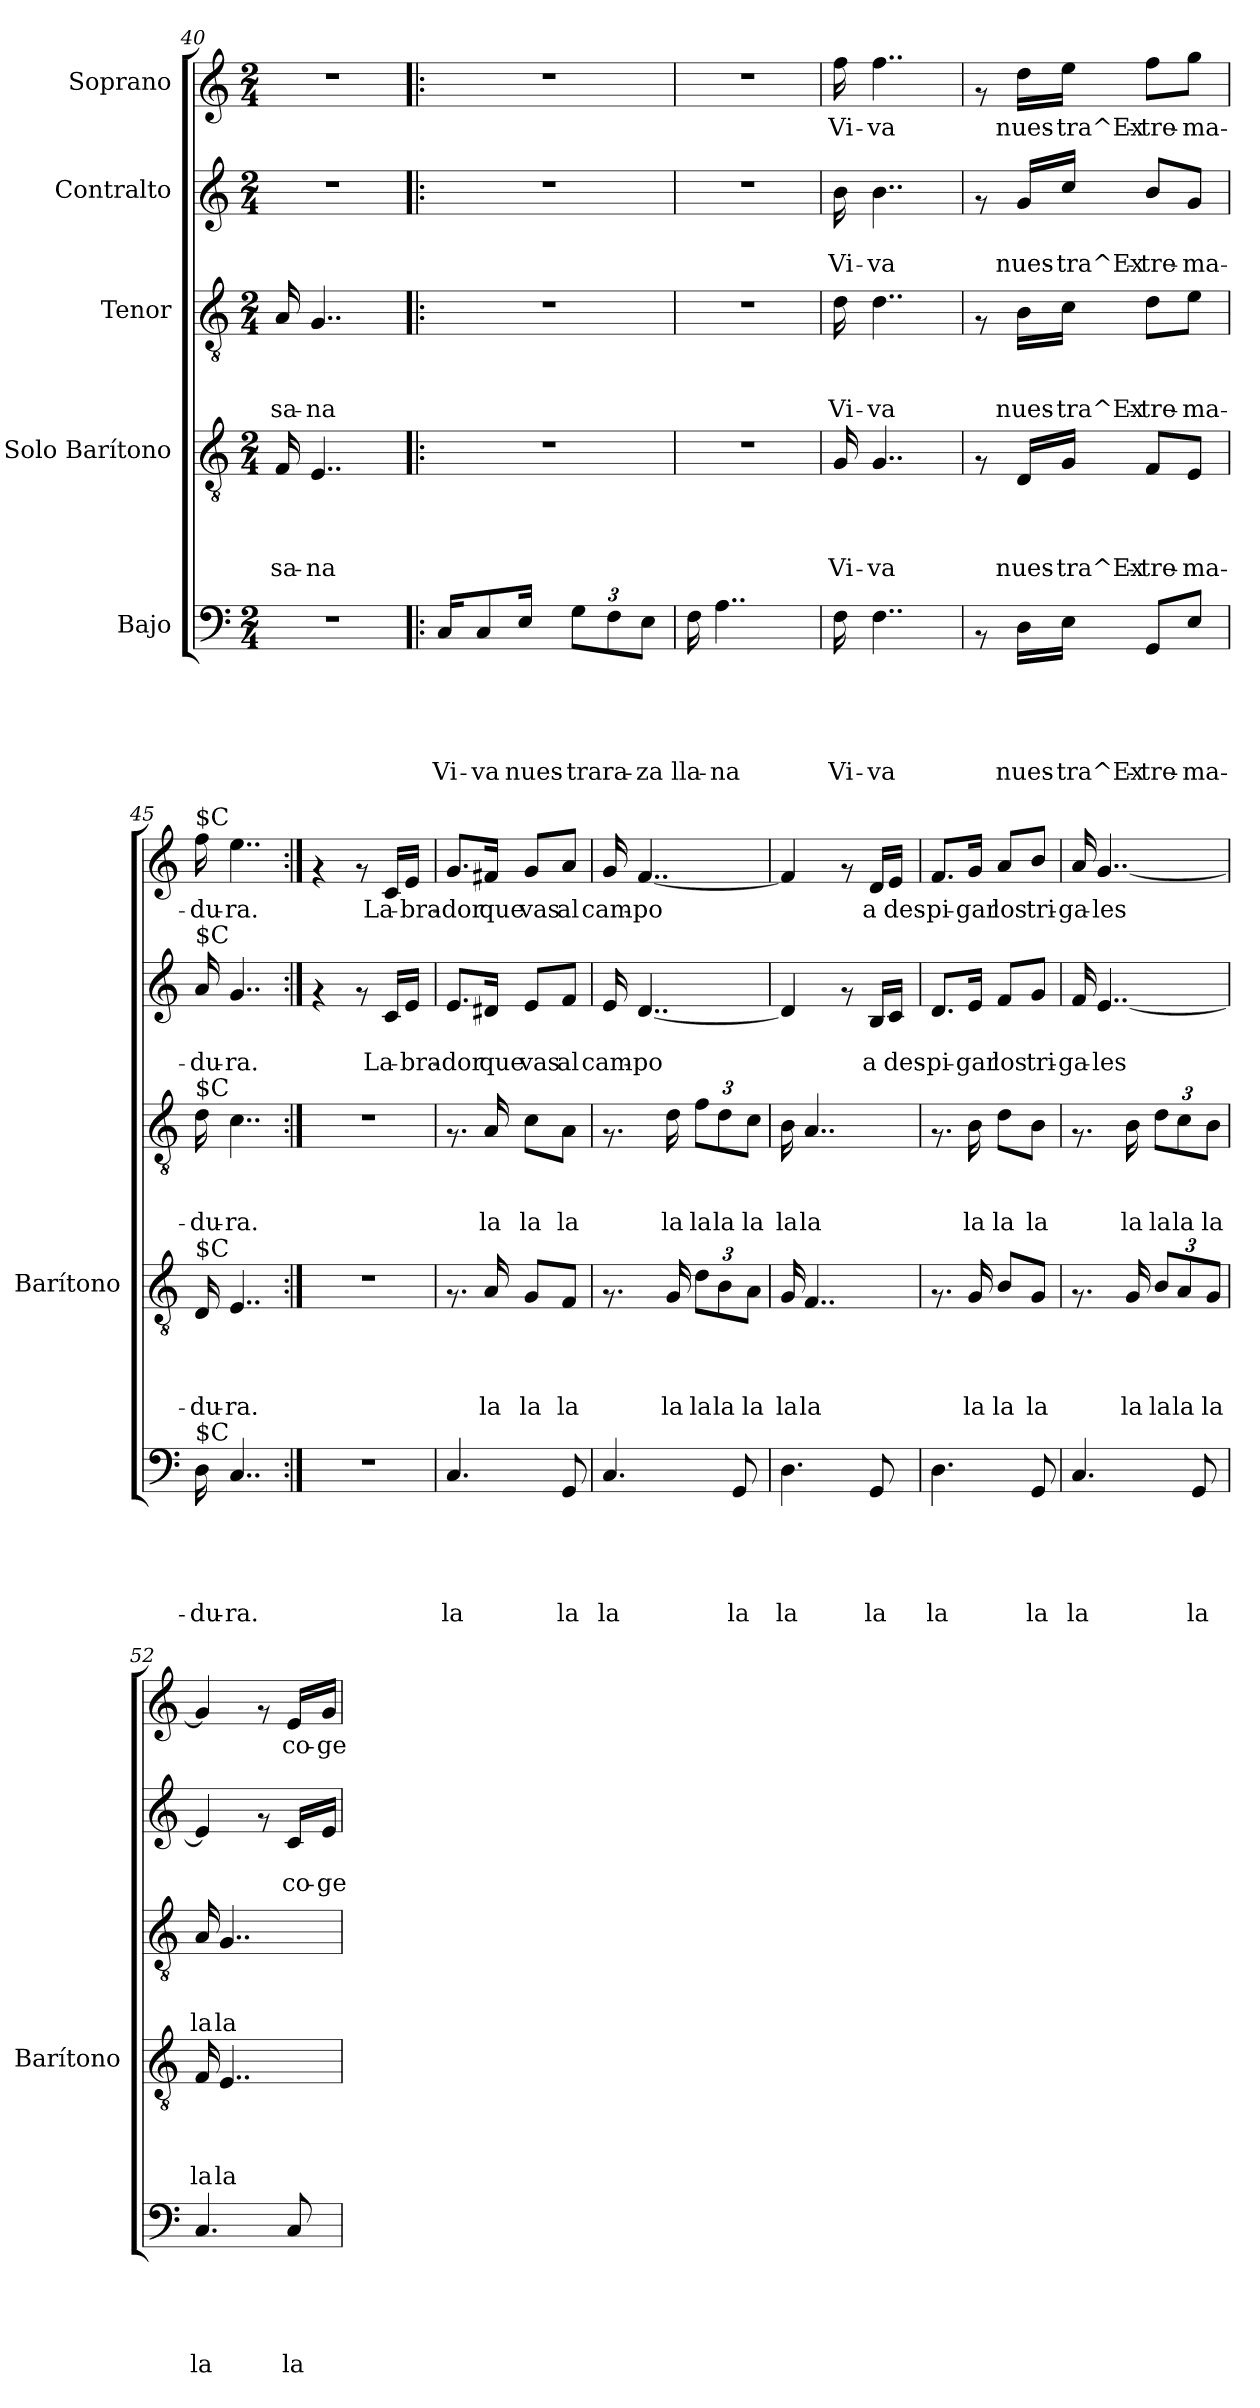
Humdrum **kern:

**kern	**text	**text	**text	**text	**text	**kern	**text	**text	**text	**text	**kern	**text	**text	**text	**kern	**text	**text	**kern	**text
*part5	*part5	*part5	*part5	*part5	*part5	*part4	*part4	*part4	*part4	*part4	*part3	*part3	*part3	*part3	*part2	*part2	*part2	*part1	*part1
*staff5	*staff5	*staff5	*staff5	*staff5	*staff5	*staff4	*staff4	*staff4	*staff4	*staff4	*staff3	*staff3	*staff3	*staff3	*staff2	*staff2	*staff2	*staff1	*staff1
*I"Bajo	*	*	*	*	*	*I"Solo Barítono	*	*	*	*	*I"Tenor	*	*	*	*I"Contralto	*	*	*I"Soprano	*
*	*	*	*	*	*	*I'Barítono	*	*	*	*	*	*	*	*	*	*	*	*	*
*clefF4	*	*	*	*	*	*clefGv2	*	*	*	*	*clefGv2	*	*	*	*clefG2	*	*	*clefG2	*
*k[]	*	*	*	*	*	*k[]	*	*	*	*	*k[]	*	*	*	*k[]	*	*	*k[]	*
*C:	*	*	*	*	*	*C:	*	*	*	*	*C:	*	*	*	*C:	*	*	*C:	*
*M2/4	*	*	*	*	*	*M2/4	*	*	*	*	*M2/4	*	*	*	*M2/4	*	*	*M2/4	*
=40	=40	=40	=40	=40	=40	=40	=40	=40	=40	=40	=40	=40	=40	=40	=40	=40	=40	=40	=40
!	!	!	!	!	!	!	!	!	!	!LO:LY:b	!	!	!	!LO:LY:b	!	!	!	!	!
2r	.	.	.	.	.	16F/	.	.	.	sa-	16A/	.	.	sa-	2r	.	.	2r	.
!	!	!	!	!	!	!	!	!	!	!LO:LY:b	!	!	!	!LO:LY:b	!	!	!	!	!
.	.	.	.	.	.	4..E/	.	.	.	-na	4..G/	.	.	-na	.	.	.	.	.
=41!|:	=41!|:	=41!|:	=41!|:	=41!|:	=41!|:	=41!|:	=41!|:	=41!|:	=41!|:	=41!|:	=41!|:	=41!|:	=41!|:	=41!|:	=41!|:	=41!|:	=41!|:	=41!|:	=41!|:
!	!	!	!	!	!LO:LY:b	!	!	!	!	!	!	!	!	!	!	!	!	!	!
16C/KL	.	.	.	.	Vi-	2r	.	.	.	.	2r	.	.	.	2r	.	.	2r	.
!	!	!	!	!	!LO:LY:b	!	!	!	!	!	!	!	!	!	!	!	!	!	!
8C/	.	.	.	.	-va	.	.	.	.	.	.	.	.	.	.	.	.	.	.
!	!	!	!	!	!LO:LY:b	!	!	!	!	!	!	!	!	!	!	!	!	!	!
16E/Jk	.	.	.	.	nues-	.	.	.	.	.	.	.	.	.	.	.	.	.	.
!	!	!	!	!	!LO:LY:b	!	!	!	!	!	!	!	!	!	!	!	!	!	!
12G\L	.	.	.	.	-tra	.	.	.	.	.	.	.	.	.	.	.	.	.	.
!	!	!	!	!	!LO:LY:b	!	!	!	!	!	!	!	!	!	!	!	!	!	!
12F\	.	.	.	.	ra-	.	.	.	.	.	.	.	.	.	.	.	.	.	.
!	!	!	!	!	!LO:LY:b	!	!	!	!	!	!	!	!	!	!	!	!	!	!
12E\J	.	.	.	.	-za	.	.	.	.	.	.	.	.	.	.	.	.	.	.
=42	=42	=42	=42	=42	=42	=42	=42	=42	=42	=42	=42	=42	=42	=42	=42	=42	=42	=42	=42
!	!	!	!	!	!LO:LY:b	!	!	!	!	!	!	!	!	!	!	!	!	!	!
16F\	.	.	.	.	lla-	2r	.	.	.	.	2r	.	.	.	2r	.	.	2r	.
!	!	!	!	!	!LO:LY:b	!	!	!	!	!	!	!	!	!	!	!	!	!	!
4..A\	.	.	.	.	-na	.	.	.	.	.	.	.	.	.	.	.	.	.	.
=43	=43	=43	=43	=43	=43	=43	=43	=43	=43	=43	=43	=43	=43	=43	=43	=43	=43	=43	=43
!	!	!	!	!	!LO:LY:b	!	!	!	!	!LO:LY:b	!	!	!	!LO:LY:b	!	!	!LO:LY:b	!	!LO:LY:b
16F\	.	.	.	.	Vi-	16G/	.	.	.	Vi-	16d\	.	.	Vi-	16b\	.	Vi-	16ff\	Vi-
!	!	!	!	!	!LO:LY:b	!	!	!	!	!LO:LY:b	!	!	!	!LO:LY:b	!	!	!LO:LY:b	!	!LO:LY:b
4..F\	.	.	.	.	-va	4..G/	.	.	.	-va	4..d\	.	.	-va	4..b\	.	-va	4..ff\	-va
!!LO:PB:g=z
=44	=44	=44	=44	=44	=44	=44	=44	=44	=44	=44	=44	=44	=44	=44	=44	=44	=44	=44	=44
8rAA	.	.	.	.	.	8rF	.	.	.	.	8rF	.	.	.	8rf	.	.	8rf	.
!	!	!	!	!	!LO:LY:b	!	!	!	!	!LO:LY:b	!	!	!	!LO:LY:b	!	!	!LO:LY:b	!	!LO:LY:b
16D\LL	.	.	.	.	nues-	16D/LL	.	.	.	nues-	16B\LL	.	.	nues-	16g/LL	.	nues-	16dd\LL	nues-
!	!	!	!	!	!LO:LY:b	!	!	!	!	!LO:LY:b	!	!	!	!LO:LY:b	!	!	!LO:LY:b	!	!LO:LY:b
16E\JJ	.	.	.	.	-tra^Ex-	16G/JJ	.	.	.	-tra^Ex-	16c\JJ	.	.	-tra^Ex-	16cc/JJ	.	-tra^Ex-	16ee\JJ	-tra^Ex-
!	!	!	!	!	!LO:LY:b	!	!	!	!	!LO:LY:b	!	!	!	!LO:LY:b	!	!	!LO:LY:b	!	!LO:LY:b
8GG/L	.	.	.	.	-tre-	8F/L	.	.	.	-tre-	8d\L	.	.	-tre-	8b/L	.	-tre-	8ff\L	-tre-
!	!	!	!	!	!LO:LY:b	!	!	!	!	!LO:LY:b	!	!	!	!LO:LY:b	!	!	!LO:LY:b	!	!LO:LY:b
8E/J	.	.	.	.	-ma-	8E/J	.	.	.	-ma-	8e\J	.	.	-ma-	8g/J	.	-ma-	8gg\J	-ma-
=45	=45	=45	=45	=45	=45	=45	=45	=45	=45	=45	=45	=45	=45	=45	=45	=45	=45	=45	=45
!	!	!	!	!	!	!	!	!	!	!	!	!	!	!	!	!	!	!LO:TX:a:t=$C	!
!	!	!	!	!	!	!	!	!	!	!	!	!	!	!	!LO:TX:a:t=$C	!	!	!	!
!	!	!	!	!	!	!	!	!	!	!	!LO:TX:a:t=$C	!	!	!	!	!	!	!	!
!	!	!	!	!	!	!LO:TX:a:t=$C	!	!	!	!	!	!	!	!	!	!	!	!	!
!LO:TX:a:t=$C	!	!	!	!	!	!	!	!	!	!	!	!	!	!	!	!	!	!	!
!	!	!	!	!	!LO:LY:b	!	!	!	!	!LO:LY:b	!	!	!	!LO:LY:b	!	!	!LO:LY:b	!	!LO:LY:b
16D\	.	.	.	.	-du-	16D/	.	.	.	-du-	16d\	.	.	-du-	16a/	.	-du-	16ff\	-du-
!	!	!	!	!	!LO:LY:b	!	!	!	!	!LO:LY:b	!	!	!	!LO:LY:b	!	!	!LO:LY:b	!	!LO:LY:b
4..C/	.	.	.	.	-ra.	4..E/	.	.	.	-ra.	4..c\	.	.	-ra.	4..g/	.	-ra.	4..ee\	-ra.
=46:|!	=46:|!	=46:|!	=46:|!	=46:|!	=46:|!	=46:|!	=46:|!	=46:|!	=46:|!	=46:|!	=46:|!	=46:|!	=46:|!	=46:|!	=46:|!	=46:|!	=46:|!	=46:|!	=46:|!
2r	.	.	.	.	.	2r	.	.	.	.	2r	.	.	.	4rf	.	.	4rf	.
.	.	.	.	.	.	.	.	.	.	.	.	.	.	.	8rf	.	.	8rf	.
!	!	!	!	!	!	!	!	!	!	!	!	!	!	!	!	!	!LO:LY:b	!	!LO:LY:b
.	.	.	.	.	.	.	.	.	.	.	.	.	.	.	16c/LL	.	La-	16c/LL	La-
!	!	!	!	!	!	!	!	!	!	!	!	!	!	!	!	!	!LO:LY:b	!	!LO:LY:b
.	.	.	.	.	.	.	.	.	.	.	.	.	.	.	16e/JJ	.	-bra-	16e/JJ	-bra-
=47	=47	=47	=47	=47	=47	=47	=47	=47	=47	=47	=47	=47	=47	=47	=47	=47	=47	=47	=47
!	!	!	!	!	!LO:LY:b	!	!	!	!	!	!	!	!	!	!	!	!LO:LY:b	!	!LO:LY:b
4.C/	.	.	.	.	la	8.rF	.	.	.	.	8.rF	.	.	.	8.e/L	.	-dor	8.g/L	-dor
!	!	!	!	!	!	!	!	!	!	!LO:LY:b	!	!	!	!LO:LY:b	!	!	!LO:LY:b	!	!LO:LY:b
.	.	.	.	.	.	16A/	.	.	.	la	16A/	.	.	la	16d#X/Jk	.	que	16f#X/Jk	que
!	!	!	!	!	!	!	!	!	!	!LO:LY:b	!	!	!	!LO:LY:b	!	!	!LO:LY:b	!	!LO:LY:b
.	.	.	.	.	.	8G/L	.	.	.	la	8c\L	.	.	la	8e/L	.	vas	8g/L	vas
!	!	!	!	!	!LO:LY:b	!	!	!	!	!LO:LY:b	!	!	!	!LO:LY:b	!	!	!LO:LY:b	!	!LO:LY:b
8GG/	.	.	.	.	la	8F/J	.	.	.	la	8A\J	.	.	la	8f/J	.	al	8a/J	al
=48	=48	=48	=48	=48	=48	=48	=48	=48	=48	=48	=48	=48	=48	=48	=48	=48	=48	=48	=48
!	!	!	!	!	!LO:LY:b	!	!	!	!	!	!	!	!	!	!	!	!LO:LY:b	!	!LO:LY:b
4.C/	.	.	.	.	la	8.rF	.	.	.	.	8.rF	.	.	.	16e/	.	cam-	16g/	cam-
!	!	!	!	!	!	!	!	!	!	!	!	!	!	!	!	!	!LO:LY:b	!	!LO:LY:b
.	.	.	.	.	.	.	.	.	.	.	.	.	.	.	[<4..d/	.	-po	[<4..f/	-po
!	!	!	!	!	!	!	!	!	!	!LO:LY:b	!	!	!	!LO:LY:b	!	!	!	!	!
.	.	.	.	.	.	16G/	.	.	.	la	16d\	.	.	la	.	.	.	.	.
!	!	!	!	!	!	!	!	!	!	!LO:LY:b	!	!	!	!LO:LY:b	!	!	!	!	!
.	.	.	.	.	.	12d\L	.	.	.	la	12f\L	.	.	la	.	.	.	.	.
!	!	!	!	!	!	!	!	!	!	!LO:LY:b	!	!	!	!LO:LY:b	!	!	!	!	!
.	.	.	.	.	.	12B\	.	.	.	la	12d\	.	.	la	.	.	.	.	.
!	!	!	!	!	!LO:LY:b	!	!	!	!	!	!	!	!	!	!	!	!	!	!
8GG/	.	.	.	.	la	.	.	.	.	.	.	.	.	.	.	.	.	.	.
!	!	!	!	!	!	!	!	!	!	!LO:LY:b	!	!	!	!LO:LY:b	!	!	!	!	!
.	.	.	.	.	.	12A\J	.	.	.	la	12c\J	.	.	la	.	.	.	.	.
=49	=49	=49	=49	=49	=49	=49	=49	=49	=49	=49	=49	=49	=49	=49	=49	=49	=49	=49	=49
!	!	!	!	!	!LO:LY:b	!	!	!	!	!LO:LY:b	!	!	!	!LO:LY:b	!	!	!	!	!
4.D\	.	.	.	.	la	16G/	.	.	.	la	16B\	.	.	la	4d/]	.	.	4f/]	.
!	!	!	!	!	!	!	!	!	!	!LO:LY:b	!	!	!	!LO:LY:b	!	!	!	!	!
.	.	.	.	.	.	4..F/	.	.	.	la	4..A/	.	.	la	.	.	.	.	.
.	.	.	.	.	.	.	.	.	.	.	.	.	.	.	8rf	.	.	8rf	.
!	!	!	!	!	!LO:LY:b	!	!	!	!	!	!	!	!	!	!	!	!LO:LY:b	!	!LO:LY:b
8GG/	.	.	.	.	la	.	.	.	.	.	.	.	.	.	16B/LL	.	a	16d/LL	a
!	!	!	!	!	!	!	!	!	!	!	!	!	!	!	!	!	!LO:LY:b	!	!LO:LY:b
.	.	.	.	.	.	.	.	.	.	.	.	.	.	.	16c/JJ	.	des-	16e/JJ	des-
=50	=50	=50	=50	=50	=50	=50	=50	=50	=50	=50	=50	=50	=50	=50	=50	=50	=50	=50	=50
!	!	!	!	!	!LO:LY:b	!	!	!	!	!	!	!	!	!	!	!	!LO:LY:b	!	!LO:LY:b
4.D\	.	.	.	.	la	8.rF	.	.	.	.	8.rF	.	.	.	8.d/L	.	-pi-	8.f/L	-pi-
!	!	!	!	!	!	!	!	!	!	!LO:LY:b	!	!	!	!LO:LY:b	!	!	!LO:LY:b	!	!LO:LY:b
.	.	.	.	.	.	16G/	.	.	.	la	16B\	.	.	la	16e/Jk	.	-gar	16g/Jk	-gar
!	!	!	!	!	!	!	!	!	!	!LO:LY:b	!	!	!	!LO:LY:b	!	!	!LO:LY:b	!	!LO:LY:b
.	.	.	.	.	.	8B/L	.	.	.	la	8d\L	.	.	la	8f/L	.	los	8a/L	los
!	!	!	!	!	!LO:LY:b	!	!	!	!	!LO:LY:b	!	!	!	!LO:LY:b	!	!	!LO:LY:b	!	!LO:LY:b
8GG/	.	.	.	.	la	8G/J	.	.	.	la	8B\J	.	.	la	8g/J	.	tri-	8b/J	tri-
=51	=51	=51	=51	=51	=51	=51	=51	=51	=51	=51	=51	=51	=51	=51	=51	=51	=51	=51	=51
!	!	!	!	!	!LO:LY:b	!	!	!	!	!	!	!	!	!	!	!	!LO:LY:b	!	!LO:LY:b
4.C/	.	.	.	.	la	8.rF	.	.	.	.	8.rF	.	.	.	16f/	.	-ga-	16a/	-ga-
!	!	!	!	!	!	!	!	!	!	!	!	!	!	!	!	!	!LO:LY:b	!	!LO:LY:b
.	.	.	.	.	.	.	.	.	.	.	.	.	.	.	[<4..e/	.	-les	[<4..g/	-les
!	!	!	!	!	!	!	!	!	!	!LO:LY:b	!	!	!	!LO:LY:b	!	!	!	!	!
.	.	.	.	.	.	16G/	.	.	.	la	16B\	.	.	la	.	.	.	.	.
!	!	!	!	!	!	!	!	!	!	!LO:LY:b	!	!	!	!LO:LY:b	!	!	!	!	!
.	.	.	.	.	.	12B/L	.	.	.	la	12d\L	.	.	la	.	.	.	.	.
!	!	!	!	!	!	!	!	!	!	!LO:LY:b	!	!	!	!LO:LY:b	!	!	!	!	!
.	.	.	.	.	.	12A/	.	.	.	la	12c\	.	.	la	.	.	.	.	.
!	!	!	!	!	!LO:LY:b	!	!	!	!	!	!	!	!	!	!	!	!	!	!
8GG/	.	.	.	.	la	.	.	.	.	.	.	.	.	.	.	.	.	.	.
!	!	!	!	!	!	!	!	!	!	!LO:LY:b	!	!	!	!LO:LY:b	!	!	!	!	!
.	.	.	.	.	.	12G/J	.	.	.	la	12B\J	.	.	la	.	.	.	.	.
=52	=52	=52	=52	=52	=52	=52	=52	=52	=52	=52	=52	=52	=52	=52	=52	=52	=52	=52	=52
!	!	!	!	!	!LO:LY:b	!	!	!	!	!LO:LY:b	!	!	!	!LO:LY:b	!	!	!	!	!
4.C/	.	.	.	.	la	16F/	.	.	.	la	16A/	.	.	la	4e/]	.	.	4g/]	.
!	!	!	!	!	!	!	!	!	!	!LO:LY:b	!	!	!	!LO:LY:b	!	!	!	!	!
.	.	.	.	.	.	4..E/	.	.	.	la	4..G/	.	.	la	.	.	.	.	.
.	.	.	.	.	.	.	.	.	.	.	.	.	.	.	8rf	.	.	8rf	.
!	!	!	!	!	!LO:LY:b	!	!	!	!	!	!	!	!	!	!	!	!LO:LY:b	!	!LO:LY:b
8C/	.	.	.	.	la	.	.	.	.	.	.	.	.	.	16c/LL	.	co-	16e/LL	co-
!	!	!	!	!	!	!	!	!	!	!	!	!	!	!	!	!	!LO:LY:b	!	!LO:LY:b
.	.	.	.	.	.	.	.	.	.	.	.	.	.	.	16e/JJ	.	-ge	16g/JJ	-ge
=	=	=	=	=	=	=	=	=	=	=	=	=	=	=	=	=	=	=	=
*-	*-	*-	*-	*-	*-	*-	*-	*-	*-	*-	*-	*-	*-	*-	*-	*-	*-	*-	*-
